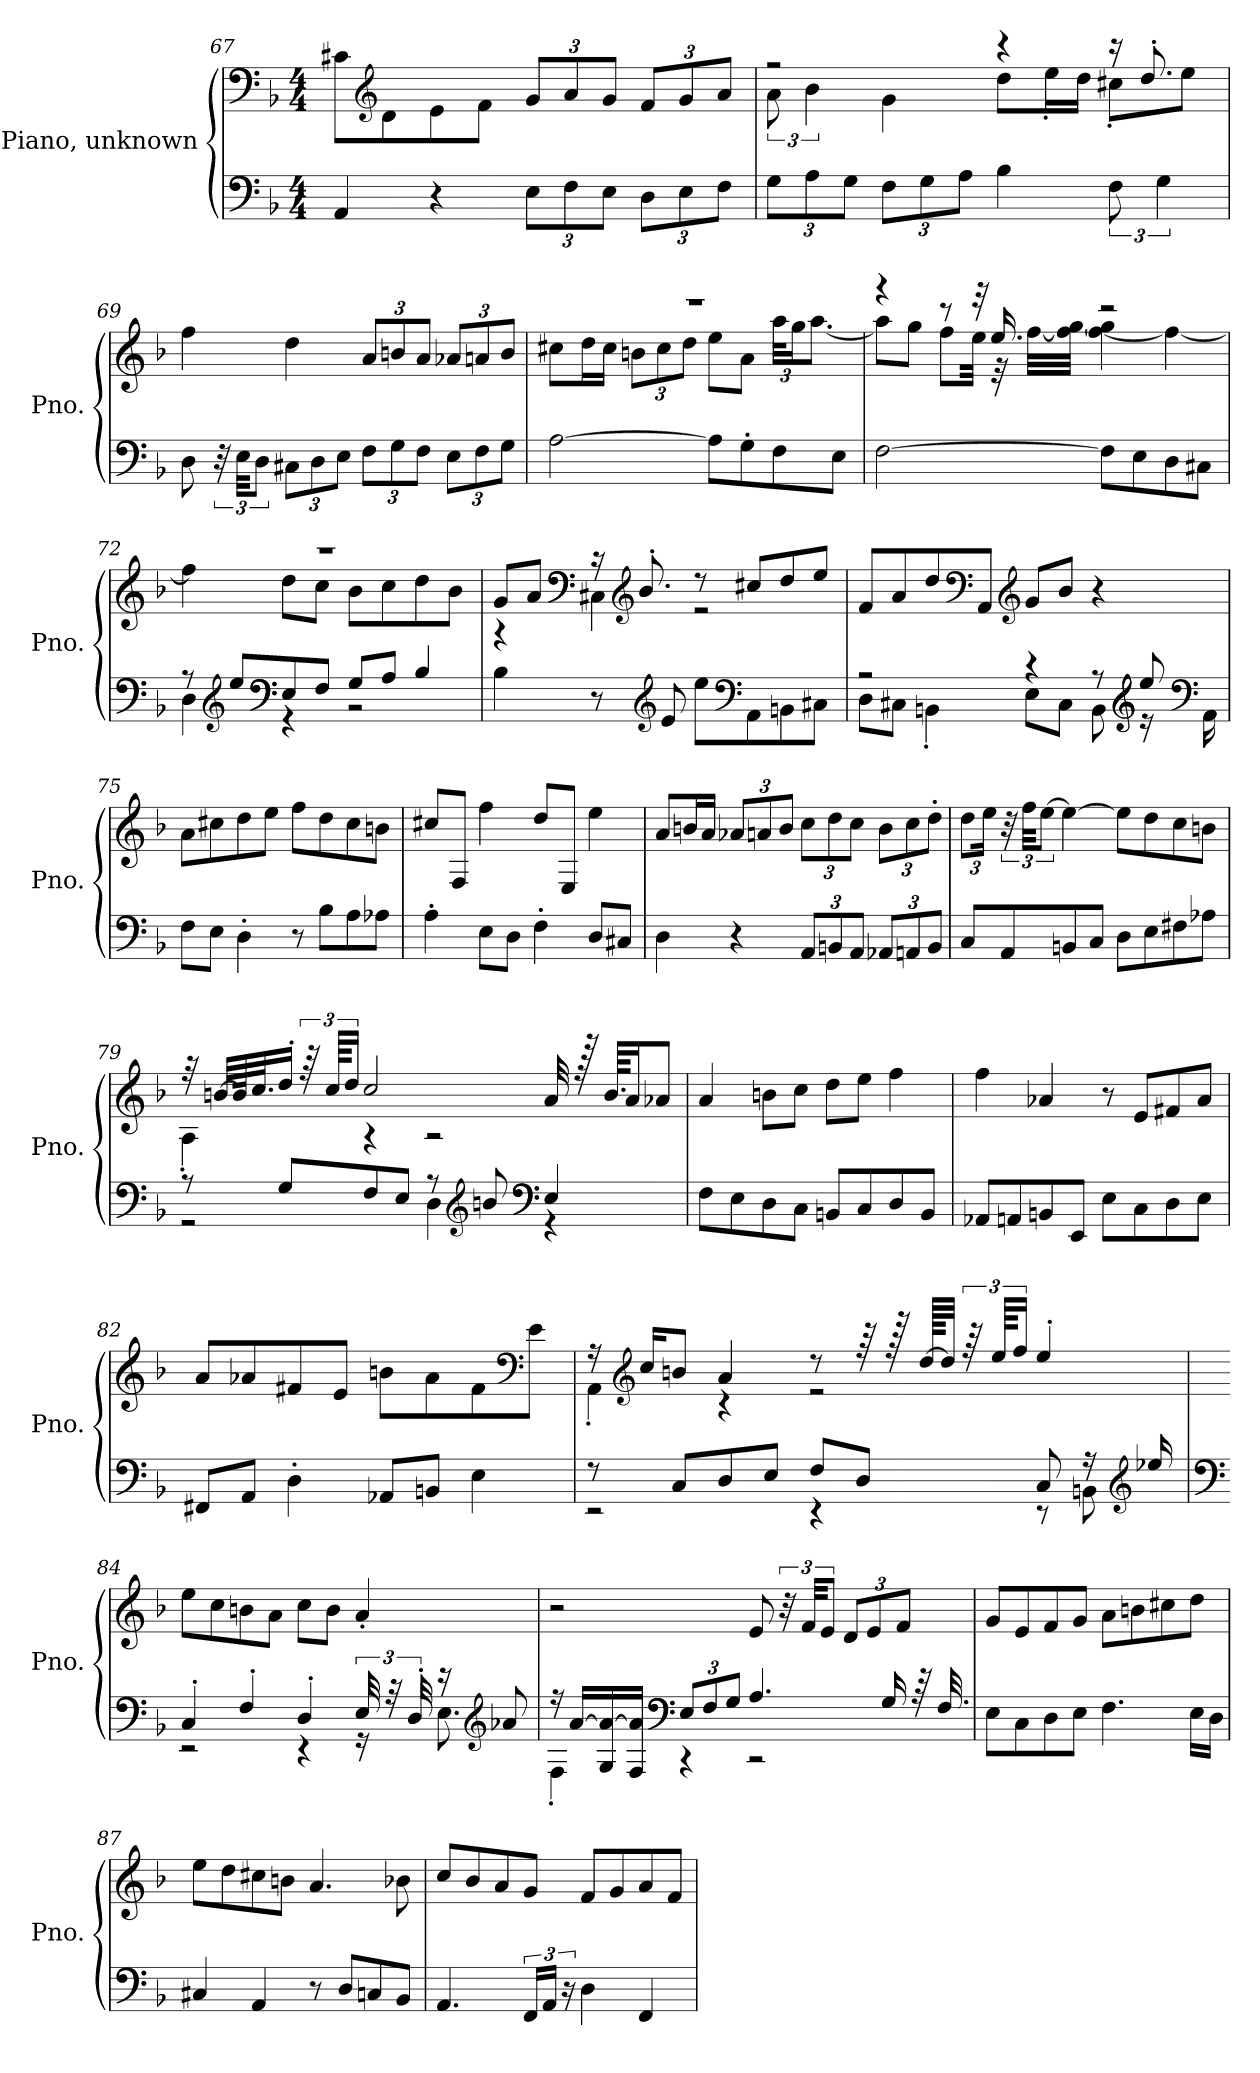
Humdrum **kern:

**kern	**kern
*part1	*part1
*staff2	*staff1
*I"Piano, unknown	*
*I'Pno.	*
!!LO:LB:g=z
*clefF4	*clefF4
*k[b-]	*k[b-]
*M4/4	*M4/4
=67	=67
4AA/	8c#X\L
*	*clefG2
.	8d\
4r	8e\
.	8f\J
*Xbrackettup	*Xbrackettup
12E\L	12g/L
12F\	12a/
12E\J	12g/J
12D\L	12f/L
12E\	12g/
12F\J	12a/J
=68	=68
*	*^
*	*	*brackettup
12G\L	2r	12a\
12A\	.	6b-\
12G\J	.	.
12F\L	.	4g\
12G\	.	.
12A\J	.	.
4B-\	4r	8dd\L
.	.	16ee'\L
.	.	16dd\JJ
*brackettup	*	*
12F\	16r	8cc#X'\L
.	8.dd'/	.
6G\	.	.
.	.	8ee\J
*	*v	*v
=69	=69
8D\	4ff\
48r	.
48E\KKL	.
12D\J	.
*Xbrackettup	*
12C#X\L	4dd\
12D\	.
12E\J	.
*	*Xbrackettup
12F\L	12a/L
12G\	12bn/
12F\J	12a/J
12E\L	12a-X/L
12F\	12an/
12G\J	12b/J
!!LO:LB:g=z
=70	=70
*	*^
[2A\	1r	8cc#X\L
.	.	16dd\L
.	.	16cc#\JJ
.	.	12bn\L
.	.	12cc#\
.	.	12dd\J
8A\L]	.	8ee\L
8G'\	.	8a\J
8F\	.	48aa\KLL
.	.	24gg\J
.	.	[8.aa\J
8E\J	.	.
=71	=71	=71
[2F\	4r	8aa\L]
.	.	8gg\J
.	8r	8ff\L
.	32r	32ee\Jkk
.	16.ee/	32r
.	.	[32ff\LLL
.	.	32ff\] [32gg\JJJ
8F\L]	2r	[4ff\ 4gg\]
8E\	.	.
8D\	.	4ff\_
8C#X\J	.	.
=72	=72	=72
*^	*	*
8r	4D\	1r	4ff\]
*clefG2	*	*	*
8ee/L	.	.	.
*clefF4	*	*	*
8E/	4r	.	8dd\L
8F/J	.	.	8cc\J
8G/L	2r	.	8b-\L
8A/J	.	.	8cc\
4B-/	.	.	8dd\
.	.	.	8b-\J
*v	*v	*	*
!!LO:LB:g=z	!!
=73	=73	=73
4B-\	8g/L	4r
.	8a/J	.
*	*clefF4	*
8r	16r	4C#X\
*	*clefG2	*
.	8.b-'/	.
*clefG2	*	*
8e/	.	.
8ee\L	8r	2r
*clefF4	*	*
8AA\	8cc#X/L	.
8BBn\	8dd/	.
8C#X\J	8ee/J	.
*	*v	*v
=74	=74
*^	*
2r	8D\L	8f/L
.	8C#X\J	8a/
.	4BBn'\	8dd/
*	*	*clefF4
.	.	8AA/J
*	*	*clefG2
4r	8E\L	8g/L
.	8C#\J	8b-/J
8r	8BB\	4r
*clefG2	*	*
8ee/	16r	.
*clefF4	*	*
.	16AA\	.
*v	*v	*
!!LO:LB:g=z
=75	=75
8F\L	8a\L
8E\J	8cc#X\
4D'\	8dd\
.	8ee\J
8r	8ff\L
8B-\L	8dd\
8A\	8cc#\
8A-X\J	8bn\J
=76	=76
4A'\	8cc#X/L
.	8F/J
8E\L	4ff\
8D\J	.
4F'\	8dd/L
.	8E/J
8D/L	4ee\
8C#X/J	.
=77	=77
4D\	8a/L
.	16bn/L
.	16a/JJ
4r	12a-X/L
.	12an/
.	12b/J
12AA/L	12cc\L
12BBn/	12dd\
12AA/J	12cc\J
12AA-X/L	12b\L
12AAn/	12cc\
12BB/J	12dd'\J
!!LO:LB:g=z
=78	=78
8C/L	12dd\L
.	24ee\Jk
*	*brackettup
8AA/	48r
.	48ff\KKL
.	[12ee\J
8BBn/	4ee\_
8C/J	.
8D\L	8ee\L]
8E\	8dd\
8F#X\	8cc\
8A-X\J	8bn\J
=79	=79
*^	*^
8r	2r	32r	4A'\
.	.	[32bn/LLL	.
.	.	64b/K]	.
.	.	32.cc/J	.
8G/L	.	16dd'/JJ	.
.	.	96r	.
.	.	96cc/KKLL	.
.	.	24dd/JJ	.
8F/	.	2cc/	4r
8E/J	.	.	.
8r	4D\	.	2r
*clefG2	*	*	*
8bn/	.	.	.
*clefF4	*	*	*
4E/	4r	32a/	.
.	.	128r	.
.	.	64.b/KKLL	.
.	.	16a/J	.
.	.	8a-X/J	.
*v	*v	*	*
*	*v	*v
!!LO:PB:g=z
=80	=80
8F\L	4a/
8E\	.
8D\	8bn\L
8C\J	8cc\J
8BBn/L	8dd\L
8C/	8ee\J
8D/	4ff\
8BB/J	.
=81	=81
8AA-X/L	4ff\
8AAn/	.
8BBn/	4a-X/
8EE/J	.
8E\L	8r
8C\	8e/L
8D\	8f#X/
8E\J	8a-/J
=82	=82
8FF#X/L	8a/L
8AA/J	8a-X/
4D'\	8f#X/
.	8e/J
8AA-X/L	8bn\L
8BBn/J	8a-\
4E\	8f#\
*	*clefF4
.	8e\J
!!LO:LB:g=z
=83	=83
*^	*^
8r	2r	16r	4AA'\
*	*	*clefG2	*
.	.	16cc/KL	.
8C/L	.	8bn/J	.
8D/	.	4a/	4r
8E/J	.	.	.
8F/L	4r	8r	2r
8D/J	.	64r	.
.	.	128r	.
.	.	[128dd/KKLLL	.
.	.	32dd/JJJ]	.
.	.	96r	.
.	.	96ee/KKLL	.
.	.	24ff/JJ	.
8C/	8r	4ee'/	.
16r	8BBn\	.	.
*clefG2	*	*	*
16ee-X/	.	.	.
*	*	*v	*v
=84	=84	=84
*clefF4	*	*
4C'/	2r	8ee\L
.	.	8cc\
4F'/	.	8bn\
.	.	8a\J
4D'/	4r	8cc\L
.	.	8b\J
*brackettup	*	*
48E/	16r	4a'/
48r	.	.
48D'/	.	.
16r	8.E\	.
*clefG2	*	*
8a-X/	.	.
!!LO:LB:g=z
=85	=85	=85
16r	4F'\	2r
[16a/LL	.	.
16G/ 16a/_	.	.
16F/ 16a/]JJ	.	.
*clefF4	*	*
*Xbrackettup	*	*
12E/L	4r	.
12F/	.	.
12G/J	.	.
4.A/	2r	8e/
.	.	48r
.	.	48f/KKL
.	.	12e/J
*	*	*Xbrackettup
.	.	12d/L
.	.	12e/
16G/	.	.
.	.	12f/J
64r	.	.
32.F/	.	.
*v	*v	*
=86	=86
8E\L	8g/L
8C\	8e/
8D\	8f/
8E\J	8g/J
4.F\	8a\L
.	8bn\
.	8cc#X\
16E\LL	8dd\J
16D\JJ	.
=87	=87
4C#X/	8ee\L
.	8dd\
4AA/	8cc#X\
.	8bn\J
8r	4.a/
8D/L	.
8Cn/	.
8BB-/J	8b-X\
!!LO:LB:g=z
=88	=88
4.AA/	8cc/L
.	8b-/
.	8a/
*brackettup	*
24FF/LL	8g/J
24AA/JJ	.
24r	.
4D\	8f/L
.	8g/
4FF/	8a/
.	8f/J
=	=
*-	*-
